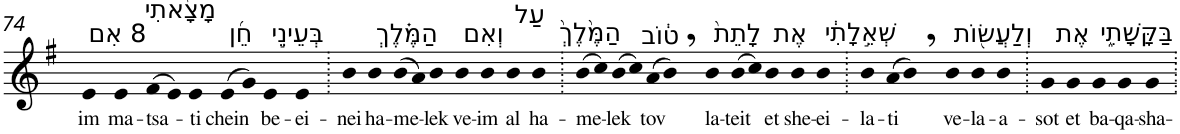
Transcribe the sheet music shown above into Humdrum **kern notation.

**kern	**text
*part1	*part1
*staff1	*staff1
*I"Piano	*
*I'Pno	*
!!LO:PB:g=z
*clefG2	*
*k[f#]	*
*G:	*
=74	=74
!LO:TX:a:t=8 אִם	!
!	!LO:LY:b
4e	im
!LO:TX:a:t=מָצָ֨אתִי	!
!	!LO:LY:b
4e	ma-
!	!LO:LY:b
(>8f#	-tsa-
8e)	.
!	!LO:LY:b
4e	-ti
!LO:TX:a:t=חֵ֜ן	!
!	!LO:LY:b
(>8e	chein
8g)	.
!LO:TX:a:t=בְּעֵינֵ֣י	!
!	!LO:LY:b
4e	be-
!	!LO:LY:b
4e	-ei-
=75.	=75.
!	!LO:LY:b
4b	-nei
!LO:TX:a:t=הַמֶּ֗לֶךְ	!
!	!LO:LY:b
4b	ha-
!	!LO:LY:b
(>8b	-me-
8a)	.
!	!LO:LY:b
4b	-lek
!LO:TX:a:t=וְאִם	!
!	!LO:LY:b
4b	ve-
!	!LO:LY:b
4b	-im
!LO:TX:a:t=עַל	!
!	!LO:LY:b
4b	al
!LO:TX:a:t=הַמֶּ֙לֶךְ֙	!
!	!LO:LY:b
4b	ha-
=76.	=76.
!	!LO:LY:b
(>8b	-me-
8cc)	.
!	!LO:LY:b
(>8b	-lek
8cc)	.
!LO:TX:a:t=ט֔וֹב	!
!	!LO:LY:b
(>8a	tov
8b,)	.
!LO:TX:a:t=לָתֵת֙	!
!	!LO:LY:b
4b	la-
!	!LO:LY:b
(>8b	-teit
8cc)	.
!LO:TX:a:t=אֶת	!
!	!LO:LY:b
4b	et
!LO:TX:a:t=שְׁאֵ֣לָתִ֔י	!
!	!LO:LY:b
4b	she-
!	!LO:LY:b
4b	-ei-
=77.	=77.
!	!LO:LY:b
4b	-la-
!	!LO:LY:b
(>8a	-ti
8b,)	.
!LO:TX:a:t=וְלַעֲשׂ֖וֹת	!
!	!LO:LY:b
4b	ve-
!	!LO:LY:b
4b	-la-
!	!LO:LY:b
4b	-a-
=78.	=78.
!	!LO:LY:b
4g	-sot
!LO:TX:a:t=אֶת	!
!	!LO:LY:b
4g	et
!LO:TX:a:t=בַּקָּשָׁתִ֑י	!
!	!LO:LY:b
4g	ba-
!	!LO:LY:b
4g	-qa-
!	!LO:LY:b
4g	-sha-
=.	=.
*-	*-
